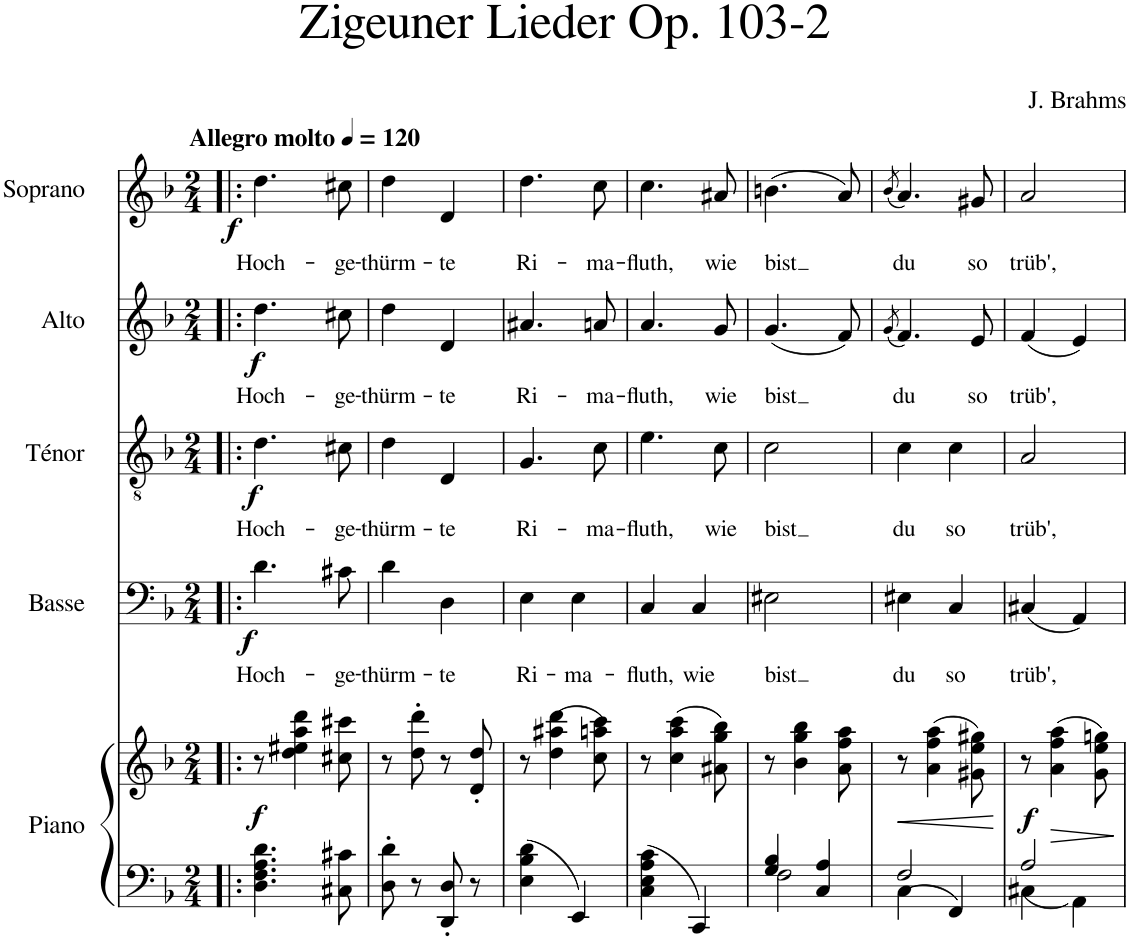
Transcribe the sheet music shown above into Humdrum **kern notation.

**kern	**kern	**dynam	**kern	**text	**dynam	**kern	**text	**dynam	**kern	**text	**dynam	**kern	**text	**dynam
*part5	*part5	*part5	*part4	*part4	*part4	*part3	*part3	*part3	*part2	*part2	*part2	*part1	*part1	*part1
*staff6	*staff5	*staff5/6	*staff4	*staff4	*staff4	*staff3	*staff3	*staff3	*staff2	*staff2	*staff2	*staff1	*staff1	*staff1
*I"Piano	*	*	*I"Basse	*	*	*I"Ténor	*	*	*I"Alto	*	*	*I"Soprano	*	*
*I'Pia.	*	*	*I'B.	*	*	*I'T.	*	*	*I'A.	*	*	*I'S.	*	*
*clefF4	*clefG2	*	*clefF4	*	*	*clefGv2	*	*	*clefG2	*	*	*clefG2	*	*
*k[b-]	*k[b-]	*	*k[b-]	*	*	*k[b-]	*	*	*k[b-]	*	*	*k[b-]	*	*
*M2/4	*M2/4	*	*M2/4	*	*	*M2/4	*	*	*M2/4	*	*	*M2/4	*	*
*MM120	*MM120	*	*MM120	*	*	*MM120	*	*	*MM120	*	*	*MM120	*	*
=1!|:	=1!|:	=1!|:	=1!|:	=1!|:	=1!|:	=1!|:	=1!|:	=1!|:	=1!|:	=1!|:	=1!|:	=1!|:	=1!|:	=1!|:
!	!	!	!	!	!	!	!	!	!	!	!	!LO:TX:a:B:t=Allegro molto	!	!
!	!	!LO:DY:b	!	!LO:LY:b	!LO:DY:b	!	!LO:LY:b	!LO:DY:b	!	!LO:LY:b	!LO:DY:b	!	!LO:LY:b	!LO:DY:b
4.D\ 4.F\ 4.A\ 4.d\	8r	f	4.d\	Hoch-	f	4.d\	Hoch-	f	4.dd\	Hoch-	f	4.dd\	Hoch-	f
.	4dd\ 4ee#X\ 4aa\ 4ddd\	.	.	.	.	.	.	.	.	.	.	.	.	.
!	!	!	!	!LO:LY:b	!	!	!LO:LY:b	!	!	!LO:LY:b	!	!	!LO:LY:b	!
8C#X\ 8c#X\	8cc#X\ 8ccc#X\	.	8c#X\	-ge-	.	8c#X\	-ge-	.	8cc#X\	-ge-	.	8cc#X\	-ge-	.
=2	=2	=2	=2	=2	=2	=2	=2	=2	=2	=2	=2	=2	=2	=2
!	!	!	!	!LO:LY:b	!	!	!LO:LY:b	!	!	!LO:LY:b	!	!	!LO:LY:b	!
8D\' 8d\'	8r	.	4d\	-thürm-	.	4d\	-thürm-	.	4dd\	-thürm-	.	4dd\	-thürm-	.
8r	8dd\' 8ddd\'	.	.	.	.	.	.	.	.	.	.	.	.	.
!	!	!	!	!LO:LY:b	!	!	!LO:LY:b	!	!	!LO:LY:b	!	!	!LO:LY:b	!
8DD/' 8D/'	8r	.	4D\	-te	.	4D/	-te	.	4d/	-te	.	4d/	-te	.
8r	8d/' 8dd/'	.	.	.	.	.	.	.	.	.	.	.	.	.
=3	=3	=3	=3	=3	=3	=3	=3	=3	=3	=3	=3	=3	=3	=3
!	!	!	!	!LO:LY:b	!	!	!LO:LY:b	!	!	!LO:LY:b	!	!	!LO:LY:b	!
4E\ 4B-\ 4d\	8r	.	4E\	Ri-	.	4.G/	Ri-	.	4.a#X/	Ri-	.	4.dd\	Ri-	.
.	(4dd\ 4aa#X\ 4ddd\	.	.	.	.	.	.	.	.	.	.	.	.	.
!	!	!	!	!LO:LY:b	!	!	!	!	!	!	!	!	!	!
4EE/	.	.	4E\	-ma-	.	.	.	.	.	.	.	.	.	.
!	!	!	!	!	!	!	!LO:LY:b	!	!	!LO:LY:b	!	!	!LO:LY:b	!
.	8cc\ 8aan\ 8ccc\)	.	.	.	.	8c\	-ma-	.	8an/	-ma-	.	8cc\	-ma-	.
=4	=4	=4	=4	=4	=4	=4	=4	=4	=4	=4	=4	=4	=4	=4
!	!	!	!	!LO:LY:b	!	!	!LO:LY:b	!	!	!LO:LY:b	!	!	!LO:LY:b	!
4C\ 4E\ 4A\ 4c\	8r	.	4C/	-fluth,	.	4.e\	-fluth,	.	4.a/	-fluth,	.	4.cc\	-fluth,	.
.	(4cc\ 4aa\ 4ccc\	.	.	.	.	.	.	.	.	.	.	.	.	.
!	!	!	!	!LO:LY:b	!	!	!	!	!	!	!	!	!	!
4CC/	.	.	4C/	wie	.	.	.	.	.	.	.	.	.	.
!	!	!	!	!	!	!	!LO:LY:b	!	!	!LO:LY:b	!	!	!LO:LY:b	!
.	8a#X\ 8gg\ 8bb-\)	.	.	.	.	8c\	wie	.	8g/	wie	.	8a#X/	wie	.
=5	=5	=5	=5	=5	=5	=5	=5	=5	=5	=5	=5	=5	=5	=5
*^	*	*	*	*	*	*	*	*	*	*	*	*	*	*
!	!	!	!	!	!LO:LY:b	!	!	!LO:LY:b	!	!	!LO:LY:b	!	!	!LO:LY:b	!
4G/ 4B-/	2F\	8r	.	2E#X\	bist	.	2c\	bist	.	(4.g/	bist	.	(4.bn\	bist	.
.	.	4b-\ 4gg\ 4bb-\	.	.	.	.	.	.	.	.	.	.	.	.	.
4C/ 4A/	.	.	.	.	.	.	.	.	.	.	.	.	.	.	.
.	.	8a\ 8ff\ 8aa\	.	.	.	.	.	.	.	8f/)	.	.	8a/)	.	.
=6	=6	=6	=6	=6	=6	=6	=6	=6	=6	=6	=6	=6	=6	=6	=6
.	.	.	.	.	.	.	.	.	.	(8qg/	.	.	(8qb-/	.	.
!	!	!	!LO:HP:b	!	!LO:LY:b	!	!	!LO:LY:b	!	!	!LO:LY:b	!	!	!LO:LY:b	!
4C\	2F/	8r	<	4E#X\	du	.	4c\	du	.	4.f/)	du	.	4.a/)	du	.
.	.	(4a\ 4ff\ 4aa\	.	.	.	.	.	.	.	.	.	.	.	.	.
!	!	!	!	!	!LO:LY:b	!	!	!LO:LY:b	!	!	!	!	!	!	!
4FF/	.	.	.	4C/	so	.	4c\	so	.	.	.	.	.	.	.
!	!	!	!	!	!	!	!	!	!	!	!LO:LY:b	!	!	!LO:LY:b	!
.	.	8g#X\ 8ee\ 8gg#X\)	.	.	.	.	.	.	.	8e/	so	.	8g#X/	so	.
*v	*v	*	*	*	*	*	*	*	*	*	*	*	*	*	*
.	.	[	.	.	.	.	.	.	.	.	.	.	.	.
=7	=7	=7	=7	=7	=7	=7	=7	=7	=7	=7	=7	=7	=7	=7
*^	*	*	*	*	*	*	*	*	*	*	*	*	*	*
!	!	!	!LO:DY:b	!	!LO:LY:b	!	!	!LO:LY:b	!	!	!LO:LY:b	!	!	!LO:LY:b	!
2A/	4C#X\	8r	f	(4C#X/	trüb',	.	2A/	trüb',	.	(4f/	trüb',	.	2a/	trüb',	.
!	!	!	!LO:HP:b	!	!	!	!	!	!	!	!	!	!	!	!
.	.	(4a\ 4ff\ 4aa\	>	.	.	.	.	.	.	.	.	.	.	.	.
.	4AA\	.	.	4AA/)	.	.	.	.	.	4e/)	.	.	.	.	.
.	.	8g\ 8ee\ 8ggn\)	.	.	.	.	.	.	.	.	.	.	.	.	.
*v	*v	*	*	*	*	*	*	*	*	*	*	*	*	*	*
.	.	]	.	.	.	.	.	.	.	.	.	.	.	.
=	=	=	=	=	=	=	=	=	=	=	=	=	=	=
*-	*-	*-	*-	*-	*-	*-	*-	*-	*-	*-	*-	*-	*-	*-
